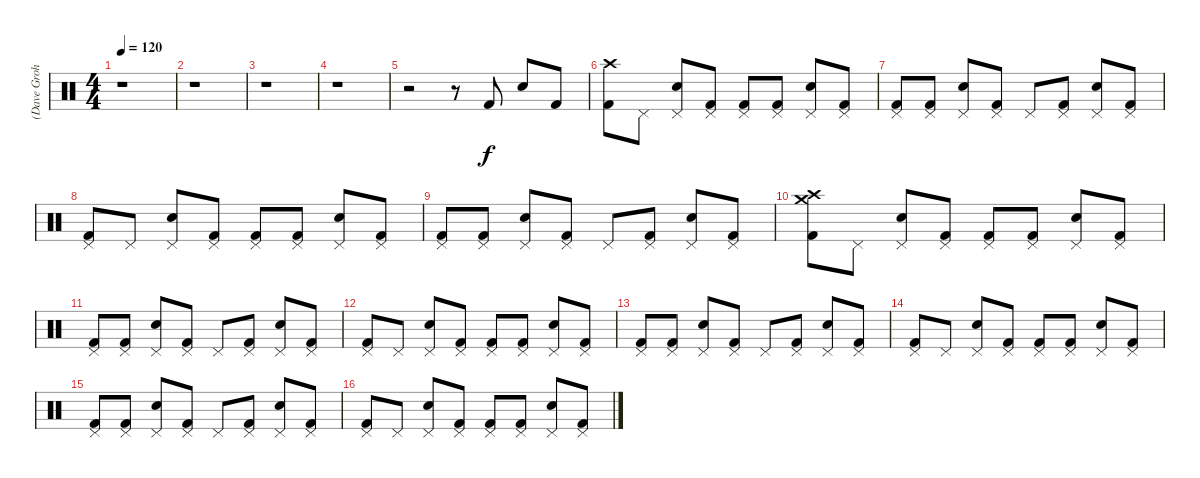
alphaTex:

\track ("(Dave Grohl)鼓" "(Dave Groh") {instrument percussion}
\staff {score}
\articulation defaults
\ts (4 4)
\tempo 120
\clef neutral
\ks c
r.1{dy f} |
r.1 |
r.1 |
r.1 |
r.2 r.8 "Kick (hit) 2".8 "Snare (hit) 2".8 "Kick (hit) 2".8 |
("Crash high (hit)" "Kick (hit) 2").8 "Pedal Hi-Hat (hit)".8 ("Pedal Hi-Hat (hit)" "Snare (hit) 2").8 ("Pedal Hi-Hat (hit)" "Kick (hit) 2").8 ("Pedal Hi-Hat (hit)" "Kick (hit) 2").8 ("Pedal Hi-Hat (hit)" "Kick (hit) 2").8 ("Pedal Hi-Hat (hit)" "Snare (hit) 2").8 ("Pedal Hi-Hat (hit)" "Kick (hit) 2").8 |
("Pedal Hi-Hat (hit)" "Kick (hit) 2").8 ("Pedal Hi-Hat (hit)" "Kick (hit) 2").8 ("Pedal Hi-Hat (hit)" "Snare (hit) 2").8 ("Pedal Hi-Hat (hit)" "Kick (hit) 2").8 "Pedal Hi-Hat (hit)".8 ("Pedal Hi-Hat (hit)" "Kick (hit) 2").8 ("Pedal Hi-Hat (hit)" "Snare (hit) 2").8 ("Pedal Hi-Hat (hit)" "Kick (hit) 2").8 |
("Pedal Hi-Hat (hit)" "Kick (hit) 2").8 "Pedal Hi-Hat (hit)".8 ("Pedal Hi-Hat (hit)" "Snare (hit) 2").8 ("Pedal Hi-Hat (hit)" "Kick (hit) 2").8 ("Pedal Hi-Hat (hit)" "Kick (hit) 2").8 ("Pedal Hi-Hat (hit)" "Kick (hit) 2").8 ("Pedal Hi-Hat (hit)" "Snare (hit) 2").8 ("Pedal Hi-Hat (hit)" "Kick (hit) 2").8 |
("Pedal Hi-Hat (hit)" "Kick (hit) 2").8 ("Pedal Hi-Hat (hit)" "Kick (hit) 2").8 ("Pedal Hi-Hat (hit)" "Snare (hit) 2").8 ("Pedal Hi-Hat (hit)" "Kick (hit) 2").8 "Pedal Hi-Hat (hit)".8 ("Pedal Hi-Hat (hit)" "Kick (hit) 2").8 ("Pedal Hi-Hat (hit)" "Snare (hit) 2").8 ("Pedal Hi-Hat (hit)" "Kick (hit) 2").8 |
("Crash high (hit)" "Kick (hit) 2" "Crash medium (hit)").8 "Pedal Hi-Hat (hit)".8 ("Pedal Hi-Hat (hit)" "Snare (hit) 2").8 ("Pedal Hi-Hat (hit)" "Kick (hit) 2").8 ("Pedal Hi-Hat (hit)" "Kick (hit) 2").8 ("Pedal Hi-Hat (hit)" "Kick (hit) 2").8 ("Pedal Hi-Hat (hit)" "Snare (hit) 2").8 ("Pedal Hi-Hat (hit)" "Kick (hit) 2").8 |
("Pedal Hi-Hat (hit)" "Kick (hit) 2").8 ("Pedal Hi-Hat (hit)" "Kick (hit) 2").8 ("Pedal Hi-Hat (hit)" "Snare (hit) 2").8 ("Pedal Hi-Hat (hit)" "Kick (hit) 2").8 "Pedal Hi-Hat (hit)".8 ("Pedal Hi-Hat (hit)" "Kick (hit) 2").8 ("Pedal Hi-Hat (hit)" "Snare (hit) 2").8 ("Pedal Hi-Hat (hit)" "Kick (hit) 2").8 |
("Pedal Hi-Hat (hit)" "Kick (hit) 2").8 "Pedal Hi-Hat (hit)".8 ("Pedal Hi-Hat (hit)" "Snare (hit) 2").8 ("Pedal Hi-Hat (hit)" "Kick (hit) 2").8 ("Pedal Hi-Hat (hit)" "Kick (hit) 2").8 ("Pedal Hi-Hat (hit)" "Kick (hit) 2").8 ("Pedal Hi-Hat (hit)" "Snare (hit) 2").8 ("Pedal Hi-Hat (hit)" "Kick (hit) 2").8 |
("Pedal Hi-Hat (hit)" "Kick (hit) 2").8 ("Pedal Hi-Hat (hit)" "Kick (hit) 2").8 ("Pedal Hi-Hat (hit)" "Snare (hit) 2").8 ("Pedal Hi-Hat (hit)" "Kick (hit) 2").8 "Pedal Hi-Hat (hit)".8 ("Pedal Hi-Hat (hit)" "Kick (hit) 2").8 ("Pedal Hi-Hat (hit)" "Snare (hit) 2").8 ("Pedal Hi-Hat (hit)" "Kick (hit) 2").8 |
("Pedal Hi-Hat (hit)" "Kick (hit) 2").8 "Pedal Hi-Hat (hit)".8 ("Pedal Hi-Hat (hit)" "Snare (hit) 2").8 ("Pedal Hi-Hat (hit)" "Kick (hit) 2").8 ("Pedal Hi-Hat (hit)" "Kick (hit) 2").8 ("Pedal Hi-Hat (hit)" "Kick (hit) 2").8 ("Pedal Hi-Hat (hit)" "Snare (hit) 2").8 ("Pedal Hi-Hat (hit)" "Kick (hit) 2").8 |
("Pedal Hi-Hat (hit)" "Kick (hit) 2").8 ("Pedal Hi-Hat (hit)" "Kick (hit) 2").8 ("Pedal Hi-Hat (hit)" "Snare (hit) 2").8 ("Pedal Hi-Hat (hit)" "Kick (hit) 2").8 "Pedal Hi-Hat (hit)".8 ("Pedal Hi-Hat (hit)" "Kick (hit) 2").8 ("Pedal Hi-Hat (hit)" "Snare (hit) 2").8 ("Pedal Hi-Hat (hit)" "Kick (hit) 2").8 |
("Pedal Hi-Hat (hit)" "Kick (hit) 2").8 "Pedal Hi-Hat (hit)".8 ("Pedal Hi-Hat (hit)" "Snare (hit) 2").8 ("Pedal Hi-Hat (hit)" "Kick (hit) 2").8 ("Pedal Hi-Hat (hit)" "Kick (hit) 2").8 ("Pedal Hi-Hat (hit)" "Kick (hit) 2").8 ("Pedal Hi-Hat (hit)" "Snare (hit) 2").8 ("Pedal Hi-Hat (hit)" "Kick (hit) 2").8
